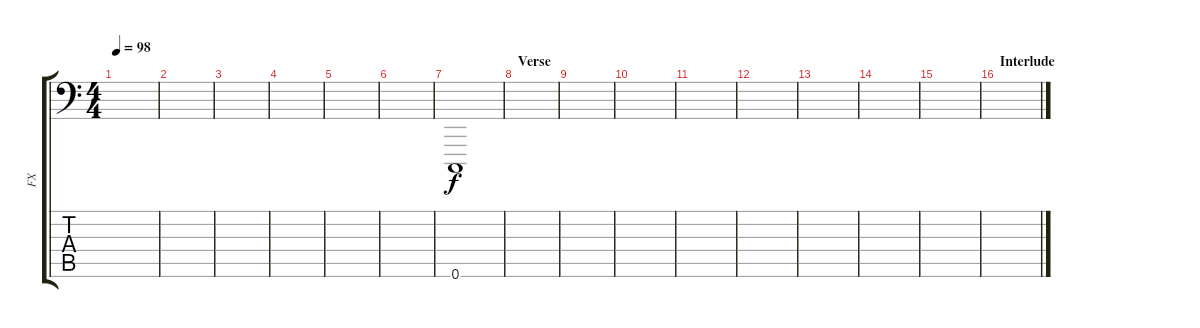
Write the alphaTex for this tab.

\track ("FX" "FX") {instrument guitarharmonics}
\staff {score tabs}
\tuning (D2 A1 F1 C1 G0 C0) {hide}
\ts (4 4)
\tempo 98
\clef f4
\ks c
|
|
|
|
|
|
0.6.1{instrument birdtweet} |
\section ("" "Verse")
|
|
|
|
|
|
|
|
\section ("" "Interlude")
